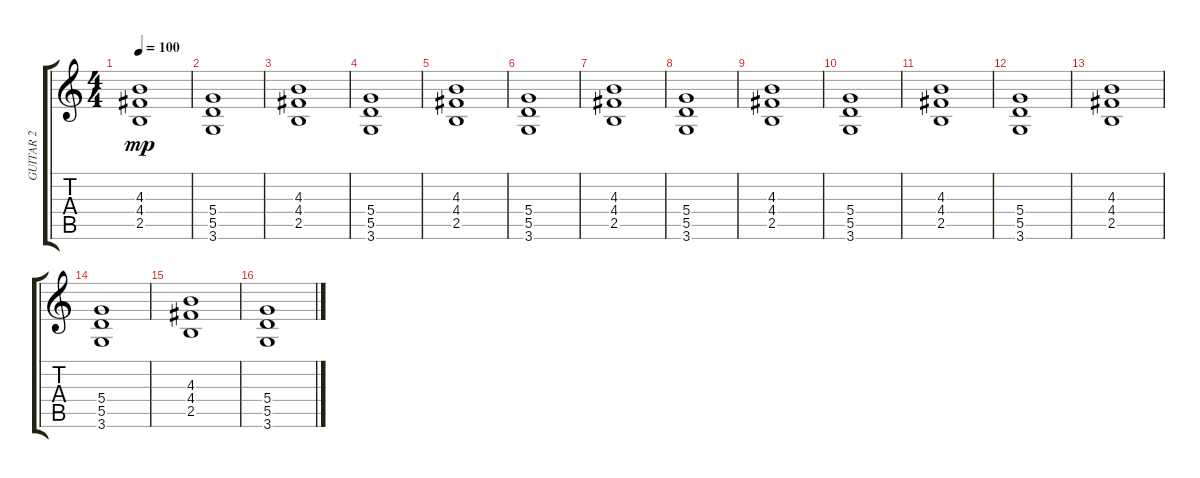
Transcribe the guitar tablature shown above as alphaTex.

\track ("GUITAR 2" "GUITAR 2") {instrument distortionguitar}
\staff {score tabs}
\tuning (E4 B3 G3 D3 A2 E2) {hide}
\ts (4 4)
\tempo 100
\clef g2
\ks c
(4.3 4.4 2.5).1{dy mp} |
(5.4 5.5 3.6).1 |
(4.3 4.4 2.5).1 |
(5.4 5.5 3.6).1 |
(4.3 4.4 2.5).1 |
(5.4 5.5 3.6).1 |
(4.3 4.4 2.5).1 |
(5.4 5.5 3.6).1 |
(4.3 4.4 2.5).1 |
(5.4 5.5 3.6).1 |
(4.3 4.4 2.5).1 |
(5.4 5.5 3.6).1 |
(4.3 4.4 2.5).1 |
(5.4 5.5 3.6).1 |
(4.3 4.4 2.5).1 |
(5.4 5.5 3.6).1
